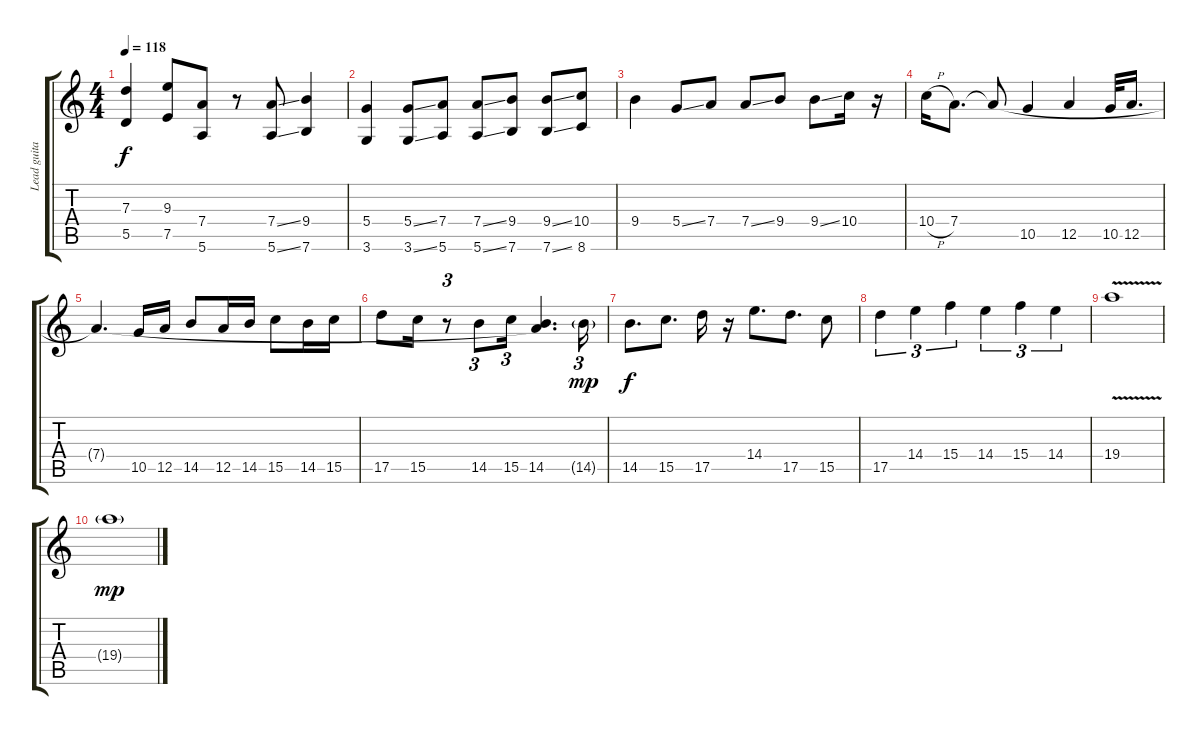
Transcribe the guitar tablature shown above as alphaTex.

\track ("Lead guitar(Distored) - Kirk " "Lead guita") {instrument distortionguitar}
\staff {score tabs}
\tuning (E4 B3 G3 D3 A2 E2) {hide}
\ts (4 4)
\tempo 118
\clef g2
\ks c
(7.3 5.5).4{dy f} (9.3 7.5).8 (7.4 5.6).8 r.8 (7.4{ss} 5.6{ss}).8 (9.4 7.6).4 |
(5.4 3.6).4 (5.4{ss} 3.6{ss}).8 (7.4 5.6).8 (7.4{ss} 5.6{ss}).8 (9.4 7.6).8 (9.4{ss} 7.6{ss}).8 (10.4 8.6).8 |
9.4.4 5.4{ss}.8 7.4.8 7.4{ss}.8 9.4.8 9.4{ss}.8 10.4.16 r.16 |
10.4{h}.16 7.4.8{d} 7.4{t}.8 10.5.4 12.5.4 10.5.32 12.5.16{d} |
7.4{t}.4{d} 10.5.16 12.5.16 14.5.8 12.5.16 14.5.16 15.5.8 14.5.16 15.5.16 |
17.5.8 15.5.16 r.8{tu (3 2)} 14.5.8{tu (3 2)} 15.5.16{tu (3 2)} (7.4{t} 14.5).4{d} 14.5{g}.16{tu (3 2) dy mp} |
14.5.8{d dy f} 15.5.8{d} 17.5.16 r.16 14.4.8{d} 17.5.8{d} 15.5.8 |
17.5.4{tu (3 2)} 14.4.4{tu (3 2)} 15.4.4{tu (3 2)} 14.4.4{tu (3 2)} 15.4.4{tu (3 2)} 14.4.4{tu (3 2)} |
19.4{v}.1 |
19.4{g}.1{dy mp}
